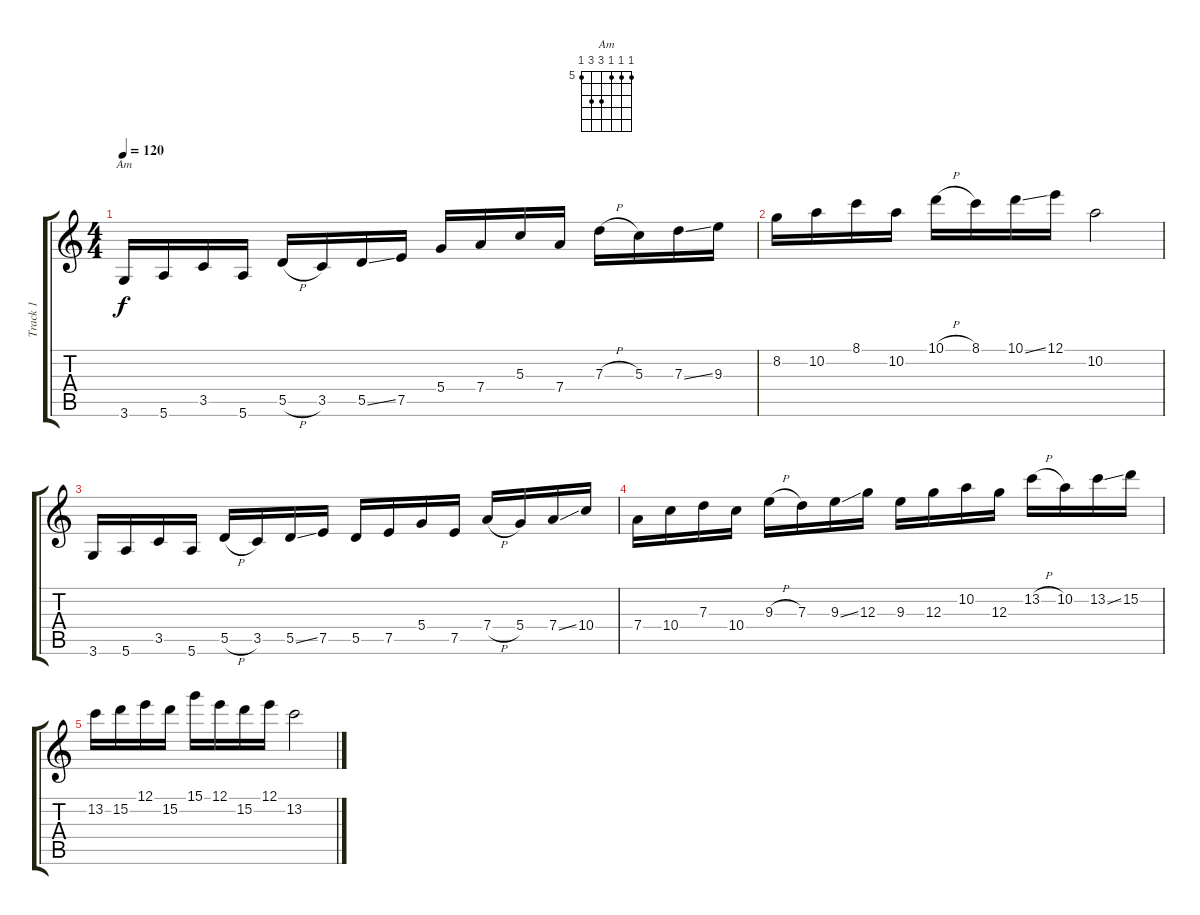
\track ("Track 1" "Track 1") {instrument distortionguitar}
\staff {score tabs}
\tuning (E4 B3 G3 D3 A2 E2) {hide}
\chord ("Am" 5 5 5 7 7 5) {firstfret 5}
\ts (4 4)
\tempo 120
\clef g2
\ks c
3.6.16{ch "Am" dy f instrument distortionguitar} 5.6.16 3.5.16 5.6.16 5.5{h}.16 3.5.16 5.5{ss}.16 7.5.16 5.4.16 7.4.16 5.3.16 7.4.16 7.3{h}.16 5.3.16 7.3{ss}.16 9.3.16 |
8.2.16 10.2.16 8.1.16 10.2.16 10.1{h}.16 8.1.16 10.1{ss}.16 12.1.16 10.2.2 |
3.6.16 5.6.16 3.5.16 5.6.16 5.5{h}.16 3.5.16 5.5{ss}.16 7.5.16 5.5.16 7.5.16 5.4.16 7.5.16 7.4{h}.16 5.4.16 7.4{ss}.16 10.4.16 |
7.4.16 10.4.16 7.3.16 10.4.16 9.3{h}.16 7.3.16 9.3{ss}.16 12.3.16 9.3.16 12.3.16 10.2.16 12.3.16 13.2{h}.16 10.2.16 13.2{ss}.16 15.2.16 |
13.2.16 15.2.16 12.1.16 15.2.16 15.1.16 12.1.16 15.2.16 12.1.16 13.2.2
